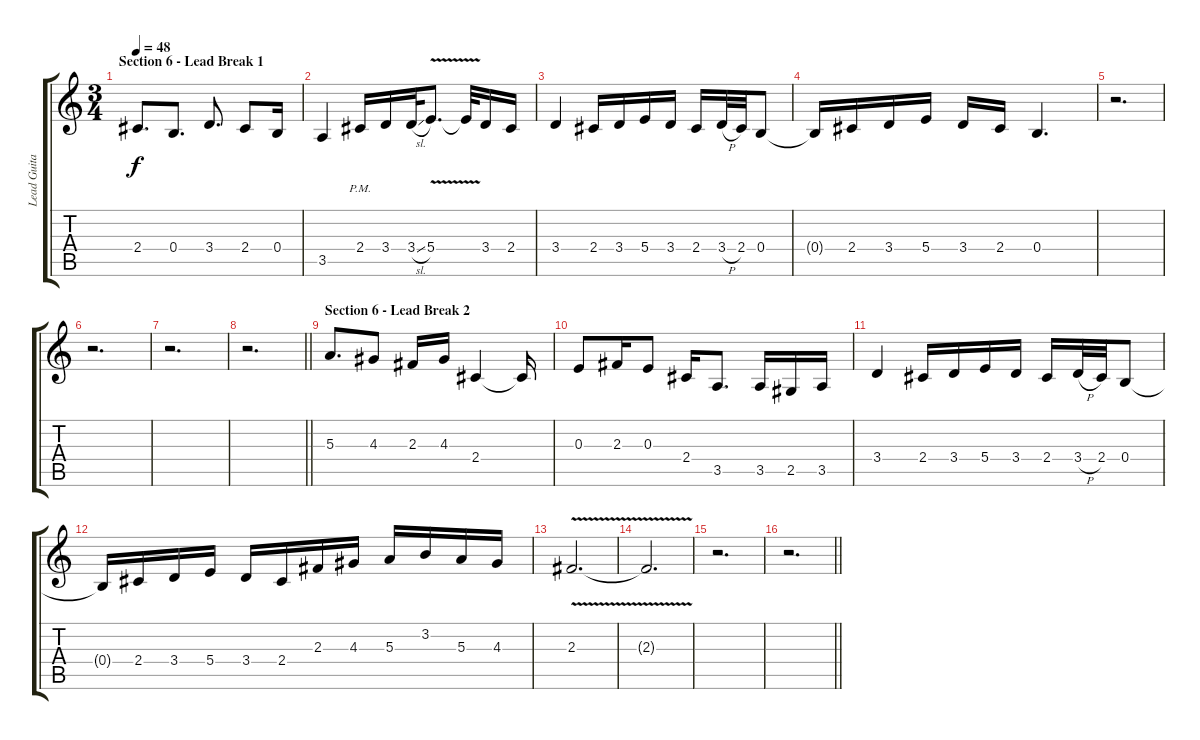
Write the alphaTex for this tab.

\track ("Lead Guitar (Distortion with Delay)" "Lead Guita") {instrument overdrivenguitar}
\staff {score tabs}
\tuning (Db4 Ab3 E3 B2 Gb2 Db2) {hide}
\ts (3 4)
\section ("" "Section 6 - Lead Break 1")
\tempo 48
\clef g2
\ks c
2.4.8{d dy f} 0.4.8{d} 3.4.8{d} 2.4.8 0.4.16 |
3.5.4 2.4{pm}.16 3.4.16 3.4{sl}.32 5.4{v}.8{d} 5.4{t}.32 3.4.16 2.4.16 |
3.4.4 2.4.16 3.4.16 5.4.16 3.4.16 2.4.16 3.4{h}.32 2.4.32 0.4.8 |
0.4{t}.16 2.4.16 3.4.16 5.4.16 3.4.16 2.4.16 0.4.4{d} |
r.2{d} |
r.2{d} |
r.2{d} |
\barLineRight lightlight
r.2{d} |
\section ("" "Section 6 - Lead Break 2")
5.3.8{d} 4.3.8 2.3.16 4.3.16 2.4.4 2.4{t}.16 |
0.3.8 2.3.16 0.3.8 2.4.16 3.5.8{d} 3.5.16 2.5.16 3.5.16 |
3.4.4 2.4.16 3.4.16 5.4.16 3.4.16 2.4.16 3.4{h}.32 2.4.32 0.4.8 |
0.4{t}.16 2.4.16 3.4.16 5.4.16 3.4.16 2.4.16 2.3.16 4.3.16 5.3.16 3.2.16 5.3.16 4.3.16 |
2.3{v}.2{d volume 0} |
2.3{t}.2{d} |
r.2{d volume 16} |
\barLineRight lightlight
r.2{d}
